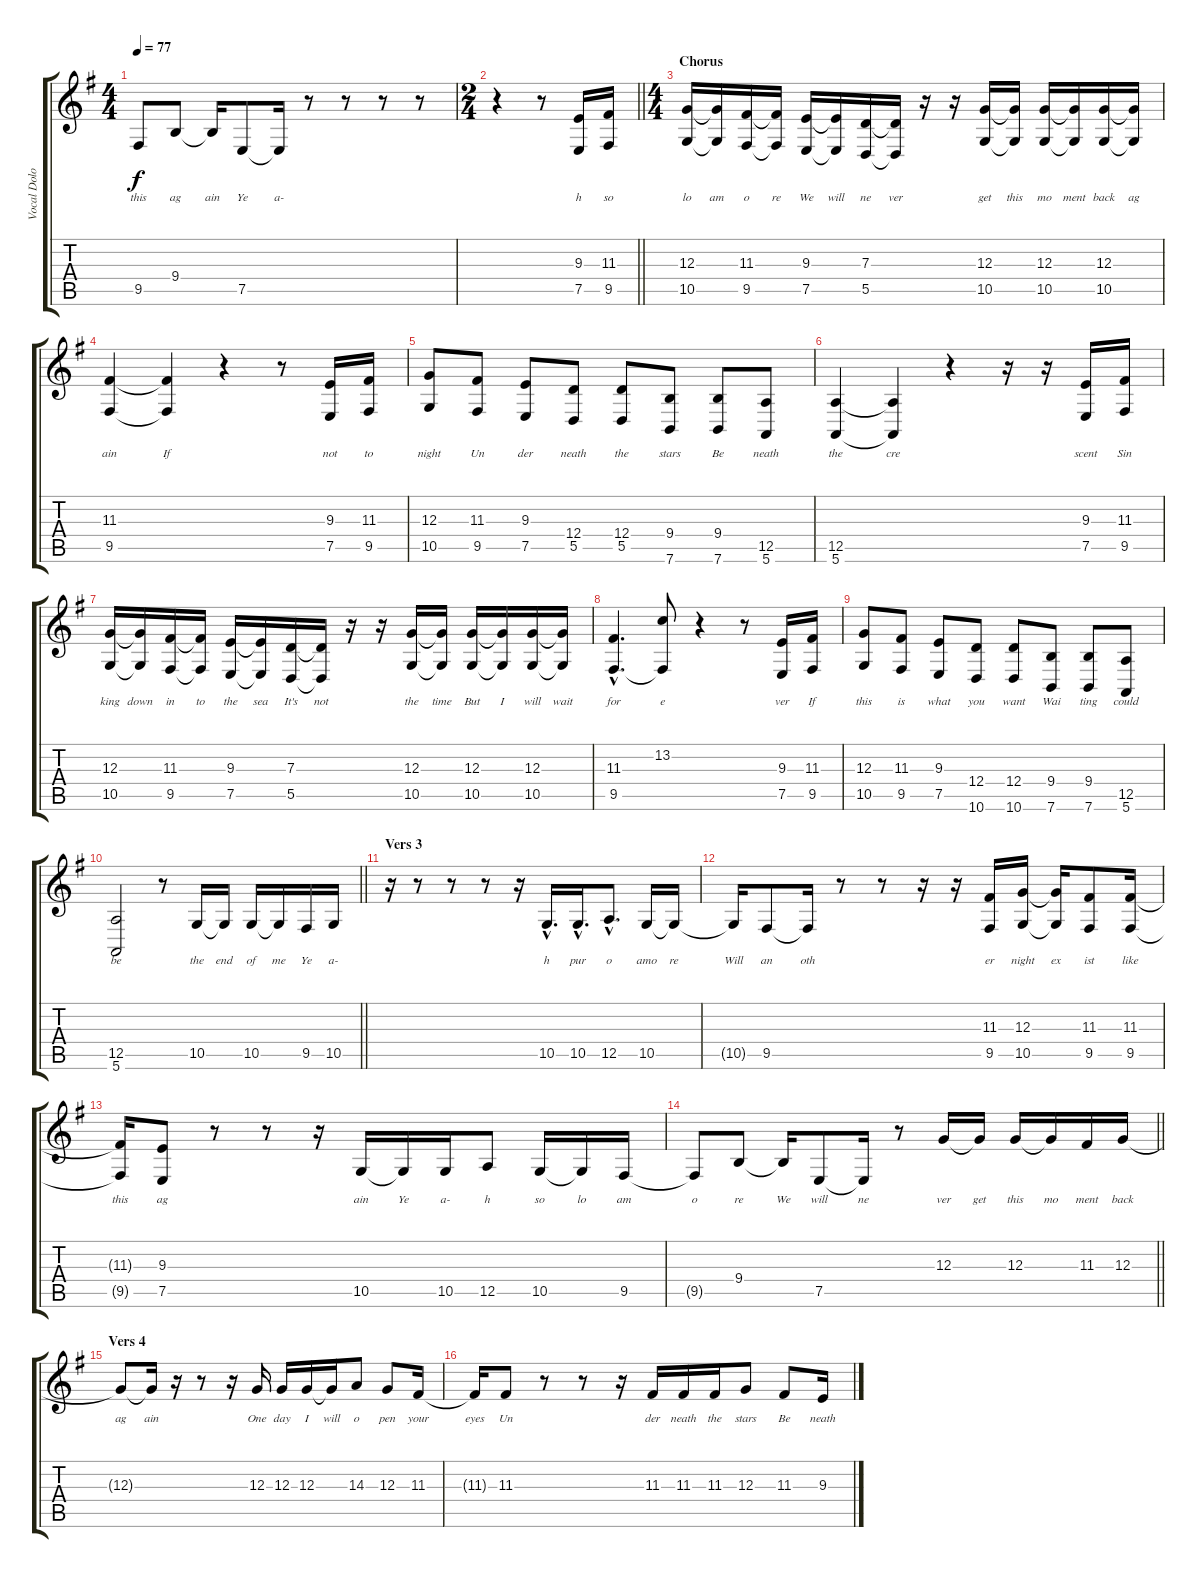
\track ("Vocal Dolores e  Zuccero" "Vocal Dolo") {instrument lead2sawtooth}
\staff {score tabs}
\tuning (E4 B3 G3 D3 A2 E2) {hide}
\ts (4 4)
\tempo 77
\clef g2
\ks eminor
9.5{t}.8{lyrics (0 "this") lyrics (1 "") lyrics (2 "") lyrics (3 "") lyrics (4 "") dy f} 9.4.8{lyrics (0 "ag") lyrics (1 "") lyrics (2 "") lyrics (3 "") lyrics (4 "")} 9.4{t}.16{lyrics (0 "ain") lyrics (1 "") lyrics (2 "") lyrics (3 "") lyrics (4 "")} 7.5.8{lyrics (0 "Ye") lyrics (1 "") lyrics (2 "") lyrics (3 "") lyrics (4 "")} 7.5{t}.16{lyrics (0 "a-") lyrics (1 "") lyrics (2 "") lyrics (3 "") lyrics (4 "")} r.8 r.8 r.8 r.8 |
\ts (2 4)
\barLineRight lightlight
r.4 r.8 (9.3 7.5).16{lyrics (0 "h") lyrics (1 "") lyrics (2 "") lyrics (3 "") lyrics (4 "")} (11.3 9.5).16{lyrics (0 "so") lyrics (1 "") lyrics (2 "") lyrics (3 "") lyrics (4 "")} |
\ts (4 4)
\section ("" "Chorus")
(12.3 10.5).16{lyrics (0 "lo") lyrics (1 "") lyrics (2 "") lyrics (3 "") lyrics (4 "")} (12.3{t} 10.5{t}).16{lyrics (0 "am") lyrics (1 "") lyrics (2 "") lyrics (3 "") lyrics (4 "")} (11.3 9.5).16{lyrics (0 "o") lyrics (1 "") lyrics (2 "") lyrics (3 "") lyrics (4 "")} (11.3{t} 9.5{t}).16{lyrics (0 "re") lyrics (1 "") lyrics (2 "") lyrics (3 "") lyrics (4 "")} (9.3 7.5).16{lyrics (0 "We") lyrics (1 "") lyrics (2 "") lyrics (3 "") lyrics (4 "")} (9.3{t} 7.5{t}).16{lyrics (0 "will") lyrics (1 "") lyrics (2 "") lyrics (3 "") lyrics (4 "")} (7.3 5.5).16{lyrics (0 "ne") lyrics (1 "") lyrics (2 "") lyrics (3 "") lyrics (4 "")} (7.3{t} 5.5{t}).16{lyrics (0 "ver") lyrics (1 "") lyrics (2 "") lyrics (3 "") lyrics (4 "")} r.16 r.16 (12.3 10.5).16{lyrics (0 "get") lyrics (1 "") lyrics (2 "") lyrics (3 "") lyrics (4 "")} (12.3{t} 10.5{t}).16{lyrics (0 "this") lyrics (1 "") lyrics (2 "") lyrics (3 "") lyrics (4 "")} (12.3 10.5).16{lyrics (0 "mo") lyrics (1 "") lyrics (2 "") lyrics (3 "") lyrics (4 "")} (12.3{t} 10.5{t}).16{lyrics (0 "ment") lyrics (1 "") lyrics (2 "") lyrics (3 "") lyrics (4 "")} (12.3 10.5).16{lyrics (0 "back") lyrics (1 "") lyrics (2 "") lyrics (3 "") lyrics (4 "")} (12.3{t} 10.5{t}).16{lyrics (0 "ag") lyrics (1 "") lyrics (2 "") lyrics (3 "") lyrics (4 "")} |
(11.3 9.5).4{lyrics (0 "ain") lyrics (1 "") lyrics (2 "") lyrics (3 "") lyrics (4 "")} (11.3{t} 9.5{t}).4{lyrics (0 "If") lyrics (1 "") lyrics (2 "") lyrics (3 "") lyrics (4 "")} r.4 r.8 (9.3 7.5).16{lyrics (0 "not") lyrics (1 "") lyrics (2 "") lyrics (3 "") lyrics (4 "")} (11.3 9.5).16{lyrics (0 "to") lyrics (1 "") lyrics (2 "") lyrics (3 "") lyrics (4 "")} |
(12.3 10.5).8{lyrics (0 "night") lyrics (1 "") lyrics (2 "") lyrics (3 "") lyrics (4 "")} (11.3 9.5).8{lyrics (0 "Un") lyrics (1 "") lyrics (2 "") lyrics (3 "") lyrics (4 "")} (9.3 7.5).8{lyrics (0 "der") lyrics (1 "") lyrics (2 "") lyrics (3 "") lyrics (4 "")} (12.4 5.5).8{lyrics (0 "neath") lyrics (1 "") lyrics (2 "") lyrics (3 "") lyrics (4 "")} (12.4 5.5).8{lyrics (0 "the") lyrics (1 "") lyrics (2 "") lyrics (3 "") lyrics (4 "")} (9.4 7.6).8{lyrics (0 "stars") lyrics (1 "") lyrics (2 "") lyrics (3 "") lyrics (4 "")} (9.4 7.6).8{lyrics (0 "Be") lyrics (1 "") lyrics (2 "") lyrics (3 "") lyrics (4 "")} (12.5 5.6).8{lyrics (0 "neath") lyrics (1 "") lyrics (2 "") lyrics (3 "") lyrics (4 "")} |
(12.5 5.6).4{lyrics (0 "the") lyrics (1 "") lyrics (2 "") lyrics (3 "") lyrics (4 "")} (12.5{t} 5.6{t}).4{lyrics (0 "cre") lyrics (1 "") lyrics (2 "") lyrics (3 "") lyrics (4 "")} r.4 r.16 r.16 (9.3 7.5).16{lyrics (0 "scent") lyrics (1 "") lyrics (2 "") lyrics (3 "") lyrics (4 "")} (11.3 9.5).16{lyrics (0 "Sin") lyrics (1 "") lyrics (2 "") lyrics (3 "") lyrics (4 "")} |
(12.3 10.5).16{lyrics (0 "king") lyrics (1 "") lyrics (2 "") lyrics (3 "") lyrics (4 "")} (12.3{t} 10.5{t}).16{lyrics (0 "down") lyrics (1 "") lyrics (2 "") lyrics (3 "") lyrics (4 "")} (11.3 9.5).16{lyrics (0 "in") lyrics (1 "") lyrics (2 "") lyrics (3 "") lyrics (4 "")} (11.3{t} 9.5{t}).16{lyrics (0 "to") lyrics (1 "") lyrics (2 "") lyrics (3 "") lyrics (4 "")} (9.3 7.5).16{lyrics (0 "the") lyrics (1 "") lyrics (2 "") lyrics (3 "") lyrics (4 "")} (9.3{t} 7.5{t}).16{lyrics (0 "sea") lyrics (1 "") lyrics (2 "") lyrics (3 "") lyrics (4 "")} (7.3 5.5).16{lyrics (0 "It's") lyrics (1 "") lyrics (2 "") lyrics (3 "") lyrics (4 "")} (7.3{t} 5.5{t}).16{lyrics (0 "not") lyrics (1 "") lyrics (2 "") lyrics (3 "") lyrics (4 "")} r.16 r.16 (12.3 10.5).16{lyrics (0 "the") lyrics (1 "") lyrics (2 "") lyrics (3 "") lyrics (4 "")} (12.3{t} 10.5{t}).16{lyrics (0 "time") lyrics (1 "") lyrics (2 "") lyrics (3 "") lyrics (4 "")} (12.3 10.5).16{lyrics (0 "But") lyrics (1 "") lyrics (2 "") lyrics (3 "") lyrics (4 "")} (12.3{t} 10.5{t}).16{lyrics (0 "I") lyrics (1 "") lyrics (2 "") lyrics (3 "") lyrics (4 "")} (12.3 10.5).16{lyrics (0 "will") lyrics (1 "") lyrics (2 "") lyrics (3 "") lyrics (4 "")} (12.3{t} 10.5{t}).16{lyrics (0 "wait") lyrics (1 "") lyrics (2 "") lyrics (3 "") lyrics (4 "")} |
(11.3{hac} 9.5{hac}).4{d lyrics (0 "for") lyrics (1 "") lyrics (2 "") lyrics (3 "") lyrics (4 "")} (13.2 9.5{t}).8{lyrics (0 "e") lyrics (1 "") lyrics (2 "") lyrics (3 "") lyrics (4 "")} r.4 r.8 (9.3 7.5).16{lyrics (0 "ver") lyrics (1 "") lyrics (2 "") lyrics (3 "") lyrics (4 "")} (11.3 9.5).16{lyrics (0 "If") lyrics (1 "") lyrics (2 "") lyrics (3 "") lyrics (4 "")} |
(12.3 10.5).8{lyrics (0 "this") lyrics (1 "") lyrics (2 "") lyrics (3 "") lyrics (4 "")} (11.3 9.5).8{lyrics (0 "is") lyrics (1 "") lyrics (2 "") lyrics (3 "") lyrics (4 "")} (9.3 7.5).8{lyrics (0 "what") lyrics (1 "") lyrics (2 "") lyrics (3 "") lyrics (4 "")} (12.4 10.6).8{lyrics (0 "you") lyrics (1 "") lyrics (2 "") lyrics (3 "") lyrics (4 "")} (12.4 10.6).8{lyrics (0 "want") lyrics (1 "") lyrics (2 "") lyrics (3 "") lyrics (4 "")} (9.4 7.6).8{lyrics (0 "Wai") lyrics (1 "") lyrics (2 "") lyrics (3 "") lyrics (4 "")} (9.4 7.6).8{lyrics (0 "ting") lyrics (1 "") lyrics (2 "") lyrics (3 "") lyrics (4 "")} (12.5 5.6).8{lyrics (0 "could") lyrics (1 "") lyrics (2 "") lyrics (3 "") lyrics (4 "")} |
\barLineRight lightlight
(12.5 5.6).2{lyrics (0 "be") lyrics (1 "") lyrics (2 "") lyrics (3 "") lyrics (4 "")} r.8 10.5.16{lyrics (0 "the") lyrics (1 "") lyrics (2 "") lyrics (3 "") lyrics (4 "")} 10.5{t}.16{lyrics (0 "end") lyrics (1 "") lyrics (2 "") lyrics (3 "") lyrics (4 "")} 10.5.16{lyrics (0 "of") lyrics (1 "") lyrics (2 "") lyrics (3 "") lyrics (4 "")} 10.5{t}.16{lyrics (0 "me") lyrics (1 "") lyrics (2 "") lyrics (3 "") lyrics (4 "")} 9.5.16{lyrics (0 "Ye") lyrics (1 "") lyrics (2 "") lyrics (3 "") lyrics (4 "")} 10.5.16{lyrics (0 "a-") lyrics (1 "") lyrics (2 "") lyrics (3 "") lyrics (4 "")} |
\section ("" "Vers 3")
r.16 r.8 r.8 r.8 r.16 10.5{hac}.16{d lyrics (0 "h") lyrics (1 "") lyrics (2 "") lyrics (3 "") lyrics (4 "")} 10.5{hac}.16{d lyrics (0 "pur") lyrics (1 "") lyrics (2 "") lyrics (3 "") lyrics (4 "")} 12.5{hac}.8{d lyrics (0 "o") lyrics (1 "") lyrics (2 "") lyrics (3 "") lyrics (4 "")} 10.5.16{lyrics (0 "amo") lyrics (1 "") lyrics (2 "") lyrics (3 "") lyrics (4 "")} 10.5{t}.16{lyrics (0 "re") lyrics (1 "") lyrics (2 "") lyrics (3 "") lyrics (4 "")} |
10.5{t}.16{lyrics (0 "Will") lyrics (1 "") lyrics (2 "") lyrics (3 "") lyrics (4 "")} 9.5.8{lyrics (0 "an") lyrics (1 "") lyrics (2 "") lyrics (3 "") lyrics (4 "")} 9.5{t}.16{lyrics (0 "oth") lyrics (1 "") lyrics (2 "") lyrics (3 "") lyrics (4 "")} r.8 r.8 r.16 r.16 (11.3 9.5).16{lyrics (0 "er") lyrics (1 "") lyrics (2 "") lyrics (3 "") lyrics (4 "")} (12.3 10.5).16{lyrics (0 "night") lyrics (1 "") lyrics (2 "") lyrics (3 "") lyrics (4 "")} (12.3{t} 10.5{t}).16{lyrics (0 "ex") lyrics (1 "") lyrics (2 "") lyrics (3 "") lyrics (4 "")} (11.3 9.5).8{lyrics (0 "ist") lyrics (1 "") lyrics (2 "") lyrics (3 "") lyrics (4 "")} (11.3 9.5).16{lyrics (0 "like") lyrics (1 "") lyrics (2 "") lyrics (3 "") lyrics (4 "")} |
(11.3{t} 9.5{t}).16{lyrics (0 "this") lyrics (1 "") lyrics (2 "") lyrics (3 "") lyrics (4 "")} (9.3 7.5).8{lyrics (0 "ag") lyrics (1 "") lyrics (2 "") lyrics (3 "") lyrics (4 "")} r.8 r.8 r.16 10.5.16{lyrics (0 "ain") lyrics (1 "") lyrics (2 "") lyrics (3 "") lyrics (4 "")} 10.5{t}.16{lyrics (0 "Ye") lyrics (1 "") lyrics (2 "") lyrics (3 "") lyrics (4 "")} 10.5.16{lyrics (0 "a-") lyrics (1 "") lyrics (2 "") lyrics (3 "") lyrics (4 "")} 12.5.8{lyrics (0 "h") lyrics (1 "") lyrics (2 "") lyrics (3 "") lyrics (4 "")} 10.5.16{lyrics (0 "so") lyrics (1 "") lyrics (2 "") lyrics (3 "") lyrics (4 "")} 10.5{t}.16{lyrics (0 "lo") lyrics (1 "") lyrics (2 "") lyrics (3 "") lyrics (4 "")} 9.5.16{lyrics (0 "am") lyrics (1 "") lyrics (2 "") lyrics (3 "") lyrics (4 "")} |
\barLineRight lightlight
9.5{t}.8{lyrics (0 "o") lyrics (1 "") lyrics (2 "") lyrics (3 "") lyrics (4 "")} 9.4.8{lyrics (0 "re") lyrics (1 "") lyrics (2 "") lyrics (3 "") lyrics (4 "")} 9.4{t}.16{lyrics (0 "We") lyrics (1 "") lyrics (2 "") lyrics (3 "") lyrics (4 "")} 7.5.8{lyrics (0 "will") lyrics (1 "") lyrics (2 "") lyrics (3 "") lyrics (4 "")} 7.5{t}.16{lyrics (0 "ne") lyrics (1 "") lyrics (2 "") lyrics (3 "") lyrics (4 "")} r.8 12.3.16{lyrics (0 "ver") lyrics (1 "") lyrics (2 "") lyrics (3 "") lyrics (4 "")} 12.3{t}.16{lyrics (0 "get") lyrics (1 "") lyrics (2 "") lyrics (3 "") lyrics (4 "")} 12.3.16{lyrics (0 "this") lyrics (1 "") lyrics (2 "") lyrics (3 "") lyrics (4 "")} 12.3{t}.16{lyrics (0 "mo") lyrics (1 "") lyrics (2 "") lyrics (3 "") lyrics (4 "")} 11.3.16{lyrics (0 "ment") lyrics (1 "") lyrics (2 "") lyrics (3 "") lyrics (4 "")} 12.3.16{lyrics (0 "back") lyrics (1 "") lyrics (2 "") lyrics (3 "") lyrics (4 "")} |
\section ("" "Vers 4")
12.3{t}.8{lyrics (0 "ag") lyrics (1 "") lyrics (2 "") lyrics (3 "") lyrics (4 "")} 12.3{t}.16{lyrics (0 "ain") lyrics (1 "") lyrics (2 "") lyrics (3 "") lyrics (4 "")} r.16 r.8 r.16 12.3.16{lyrics (0 "One") lyrics (1 "") lyrics (2 "") lyrics (3 "") lyrics (4 "")} 12.3.16{lyrics (0 "day") lyrics (1 "") lyrics (2 "") lyrics (3 "") lyrics (4 "")} 12.3.16{lyrics (0 "I") lyrics (1 "") lyrics (2 "") lyrics (3 "") lyrics (4 "")} 12.3{t}.16{lyrics (0 "will") lyrics (1 "") lyrics (2 "") lyrics (3 "") lyrics (4 "")} 14.3.8{lyrics (0 "o") lyrics (1 "") lyrics (2 "") lyrics (3 "") lyrics (4 "")} 12.3.8{lyrics (0 "pen") lyrics (1 "") lyrics (2 "") lyrics (3 "") lyrics (4 "")} 11.3.16{lyrics (0 "your") lyrics (1 "") lyrics (2 "") lyrics (3 "") lyrics (4 "")} |
11.3{t}.16{lyrics (0 "eyes") lyrics (1 "") lyrics (2 "") lyrics (3 "") lyrics (4 "")} 11.3.8{lyrics (0 "Un") lyrics (1 "") lyrics (2 "") lyrics (3 "") lyrics (4 "")} r.8 r.8 r.16 11.3.16{lyrics (0 "der") lyrics (1 "") lyrics (2 "") lyrics (3 "") lyrics (4 "")} 11.3.16{lyrics (0 "neath") lyrics (1 "") lyrics (2 "") lyrics (3 "") lyrics (4 "")} 11.3.16{lyrics (0 "the") lyrics (1 "") lyrics (2 "") lyrics (3 "") lyrics (4 "")} 12.3.8{lyrics (0 "stars") lyrics (1 "") lyrics (2 "") lyrics (3 "") lyrics (4 "")} 11.3.8{lyrics (0 "Be") lyrics (1 "") lyrics (2 "") lyrics (3 "") lyrics (4 "")} 9.3.16{lyrics (0 "neath") lyrics (1 "") lyrics (2 "") lyrics (3 "") lyrics (4 "")}
